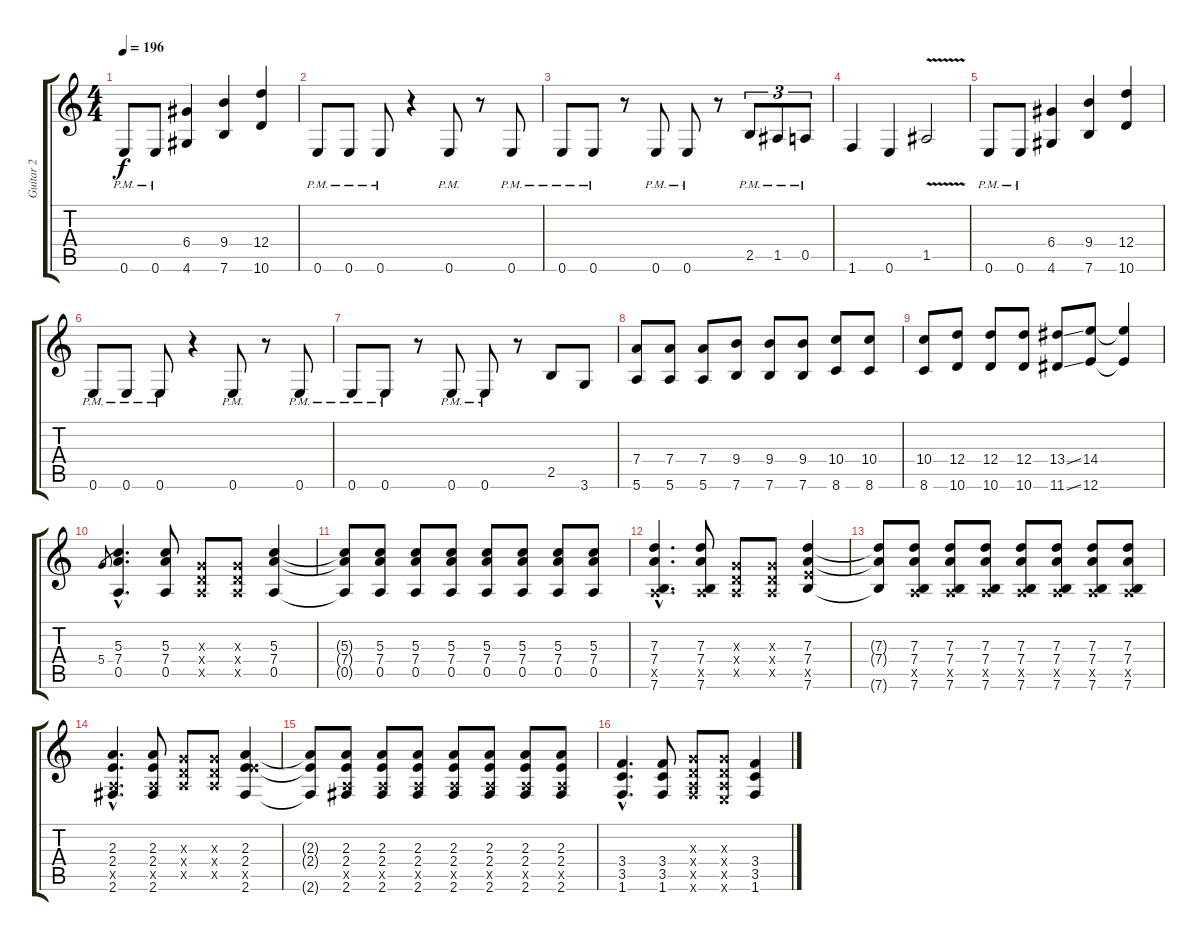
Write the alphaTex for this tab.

\track ("Guitar 2" "Guitar 2") {instrument distortionguitar}
\staff {score tabs}
\tuning (E4 B3 G3 D3 A2 E2) {hide}
\ts (4 4)
\tempo 196
\clef g2
\ks c
0.6{pm}.8{dy f} 0.6{pm}.8 (6.4 4.6).4 (9.4 7.6).4 (12.4 10.6).4 |
0.6{pm}.8 0.6{pm}.8 0.6{pm}.8 r.4 0.6{pm}.8 r.8 0.6{pm}.8 |
0.6{pm}.8 0.6{pm}.8 r.8 0.6{pm}.8 0.6{pm}.8 r.8 2.5{pm}.8{tu (3 2)} 1.5{pm}.8{tu (3 2)} 0.5{pm}.8{tu (3 2)} |
1.6.4 0.6.4 1.5{v}.2 |
0.6{pm}.8 0.6{pm}.8 (6.4 4.6).4 (9.4 7.6).4 (12.4 10.6).4 |
0.6{pm}.8 0.6{pm}.8 0.6{pm}.8 r.4 0.6{pm}.8 r.8 0.6{pm}.8 |
0.6{pm}.8 0.6{pm}.8 r.8 0.6{pm}.8 0.6{pm}.8 r.8 2.5.8 3.6.8 |
(7.4 5.6).8 (7.4 5.6).8 (7.4 5.6).8 (9.4 7.6).8 (9.4 7.6).8 (9.4 7.6).8 (10.4 8.6).8 (10.4 8.6).8 |
(10.4 8.6).8 (12.4 10.6).8 (12.4 10.6).8 (12.4 10.6).8 (13.4{ss} 11.6{ss}).8 (14.4 12.6).8 (14.4{t} 12.6{t}).4 |
5.4.8{gr} (5.3{hac} 7.4{hac} 0.5{hac}).4{d} (5.3 7.4 0.5).8 (0.3{x} 0.4{x} 0.5{x}).8 (0.3{x} 0.4{x} 0.5{x}).8 (5.3 7.4 0.5).4 |
(5.3{t} 7.4{t} 0.5{t}).8 (5.3 7.4 0.5).8 (5.3 7.4 0.5).8 (5.3 7.4 0.5).8 (5.3 7.4 0.5).8 (5.3 7.4 0.5).8 (5.3 7.4 0.5).8 (5.3 7.4 0.5).8 |
(7.3{hac} 7.4{hac} 0.5{hac x} 7.6{hac}).4{d} (7.3 7.4 0.5{x} 7.6).8 (0.3{x} 0.4{x} 0.5{x}).8 (0.3{x} 0.4{x} 0.5{x}).8 (7.3 7.4 7.5{x} 7.6).4 |
(7.3{t} 7.4{t} 7.6{t}).8 (7.3 7.4 0.5{x} 7.6).8 (7.3 7.4 0.5{x} 7.6).8 (7.3 7.4 0.5{x} 7.6).8 (7.3 7.4 0.5{x} 7.6).8 (7.3 7.4 0.5{x} 7.6).8 (7.3 7.4 0.5{x} 7.6).8 (7.3 7.4 0.5{x} 7.6).8 |
(2.3{hac} 2.4{hac} 0.5{hac x} 2.6{hac}).4{d} (2.3 2.4 0.5{x} 2.6).8 (0.3{x} 0.4{x} 0.5{x}).8 (0.3{x} 0.4{x} 0.5{x}).8 (2.3 2.4 7.5{x} 2.6).4 |
(2.3{t} 2.4{t} 2.6{t}).8 (2.3 2.4 0.5{x} 2.6).8 (2.3 2.4 0.5{x} 2.6).8 (2.3 2.4 0.5{x} 2.6).8 (2.3 2.4 0.5{x} 2.6).8 (2.3 2.4 0.5{x} 2.6).8 (2.3 2.4 0.5{x} 2.6).8 (2.3 2.4 0.5{x} 2.6).8 |
(3.4{hac} 3.5{hac} 1.6{hac}).4{d} (3.4 3.5 1.6).8 (0.3{x} 0.4{x} 0.5{x} 1.6{x}).8 (0.3{x} 0.4{x} 0.5{x} 0.6{x}).8 (3.4 3.5 1.6).4
